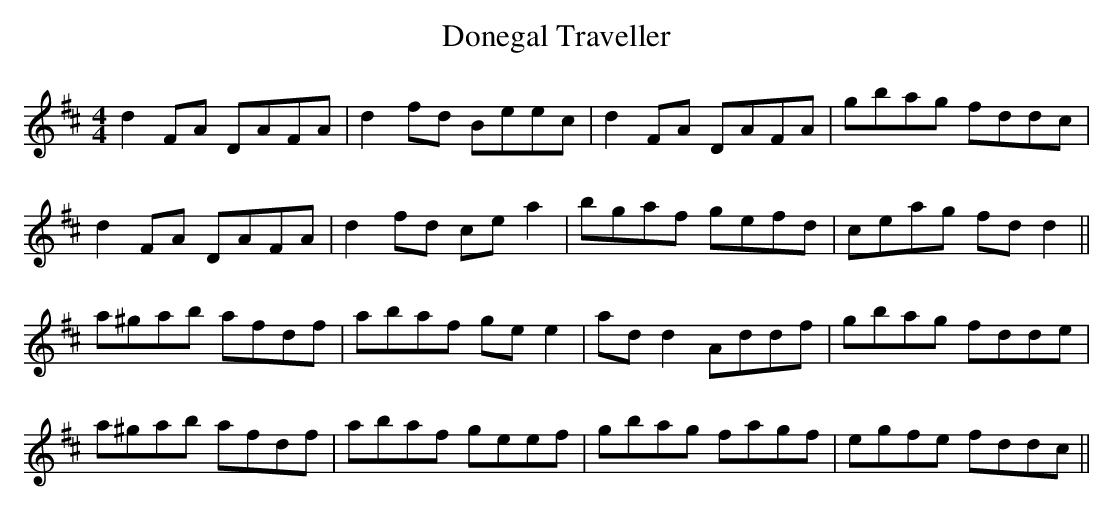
X:1
T: Donegal Traveller
M: 4/4
L: 1/8
K: D
d2 FA DAFA | d2 fd Beec | d2 FA DAFA | gbag fddc |
d2 FA DAFA | d2 fd ce a2 | bgaf gefd | ceag fd d2 ||
a^gab afdf | abaf ge e2 | ad d2 Addf | gbag fdde |
a^gab afdf | abaf geef | gbag fagf | egfe fddc ||
